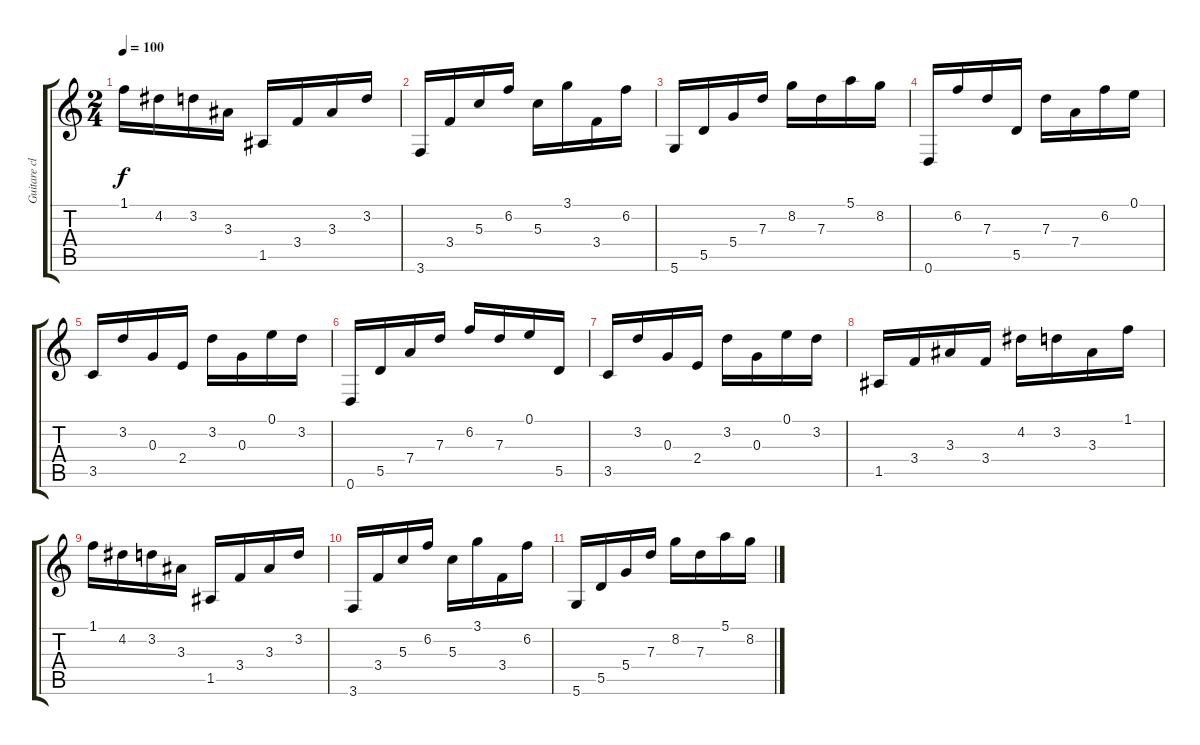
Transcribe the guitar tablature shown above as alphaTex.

\track ("Guitare clean" "Guitare cl") {instrument electricguitarmuted}
\staff {score tabs}
\tuning (E4 B3 G3 D3 A2 D2) {hide}
\ts (2 4)
\tempo 100
\clef g2
\ks c
1.1.16{dy f} 4.2.16 3.2.16 3.3.16 1.5.16 3.4.16 3.3.16 3.2.16 |
3.6.16 3.4.16 5.3.16 6.2.16 5.3.16 3.1.16 3.4.16 6.2.16 |
5.6.16 5.5.16 5.4.16 7.3.16 8.2.16 7.3.16 5.1.16 8.2.16 |
0.6.16 6.2.16 7.3.16 5.5.16 7.3.16 7.4.16 6.2.16 0.1.16 |
3.5.16 3.2.16 0.3.16 2.4.16 3.2.16 0.3.16 0.1.16 3.2.16 |
0.6.16 5.5.16 7.4.16 7.3.16 6.2.16 7.3.16 0.1.16 5.5.16 |
3.5.16 3.2.16 0.3.16 2.4.16 3.2.16 0.3.16 0.1.16 3.2.16 |
1.5.16 3.4.16 3.3.16 3.4.16 4.2.16 3.2.16 3.3.16 1.1.16 |
1.1.16 4.2.16 3.2.16 3.3.16 1.5.16 3.4.16 3.3.16 3.2.16 |
3.6.16 3.4.16 5.3.16 6.2.16 5.3.16 3.1.16 3.4.16 6.2.16 |
5.6.16 5.5.16 5.4.16 7.3.16 8.2.16 7.3.16 5.1.16 8.2.16
